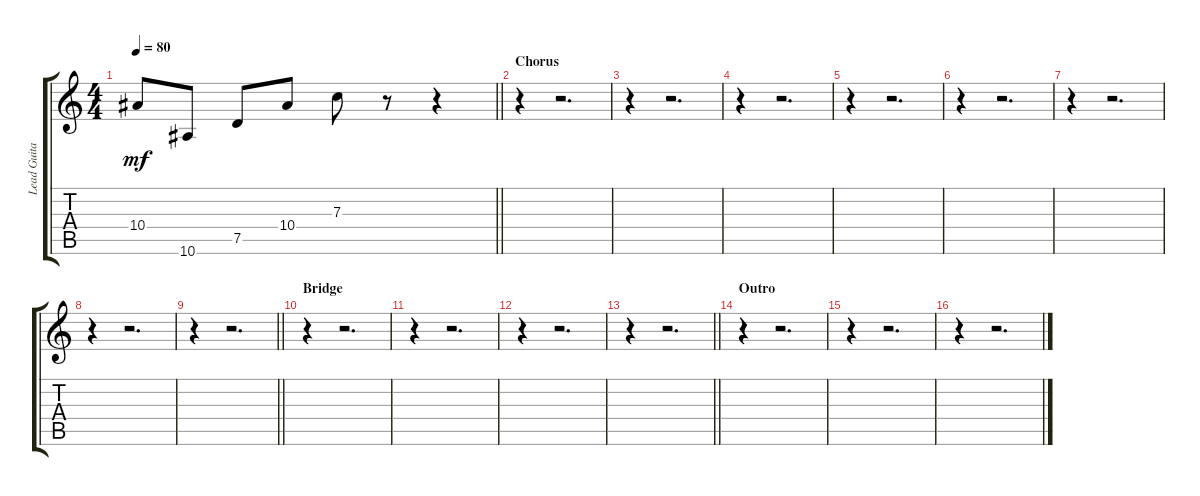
\track ("Lead Guitar 1" "Lead Guita") {instrument electricguitarclean}
\staff {score tabs}
\tuning (D4 A3 F3 C3 G2 C2) {hide}
\ts (4 4)
\tempo 80
\clef g2
\barLineRight lightlight
\ks c
10.4.8{dy mf} 10.6.8 7.5.8 10.4.8 7.3.8 r.8 r.4 |
\section ("" "Chorus")
r.4 r.2{d} |
r.4 r.2{d} |
r.4 r.2{d} |
r.4 r.2{d} |
r.4 r.2{d} |
r.4 r.2{d} |
r.4 r.2{d} |
\barLineRight lightlight
r.4 r.2{d} |
\section ("" "Bridge")
r.4 r.2{d} |
r.4 r.2{d} |
r.4 r.2{d} |
\barLineRight lightlight
r.4 r.2{d} |
\section ("" "Outro")
r.4 r.2{d} |
r.4 r.2{d} |
r.4 r.2{d}
